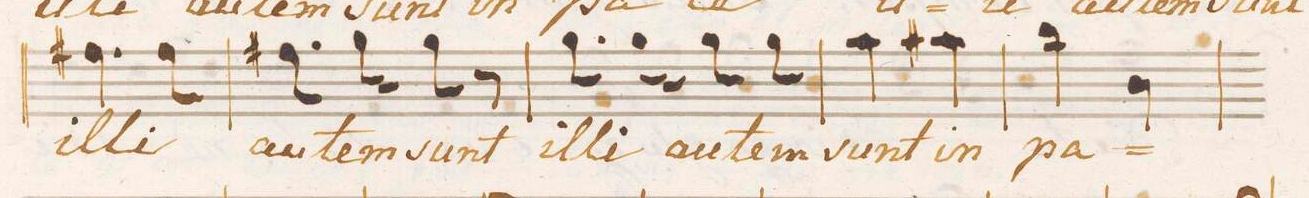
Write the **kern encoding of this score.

**kern	**text	**dynam
*I"Basso.	*	*
*clefF4	*	*
*k[f#]	*	*
*M2/4	*	*
4.A#X\	il-	.
8A#\	-li	.
=44	=44	=44
8.A#X\	au-	.
16B\	-tem	.
8B\	sunt	.
8r	.	.
=45	=45	=45
8.B\	il-	.
16B\	-li	.
8B\	au-	.
8B\	-tem	.
=46	=46	=46
4c\	sunt	.
4c#X\	in	.
=47	=47	=47
4d\	pa-	.
4D\	.	.
=48	=48	=48
*-	*-	*-
